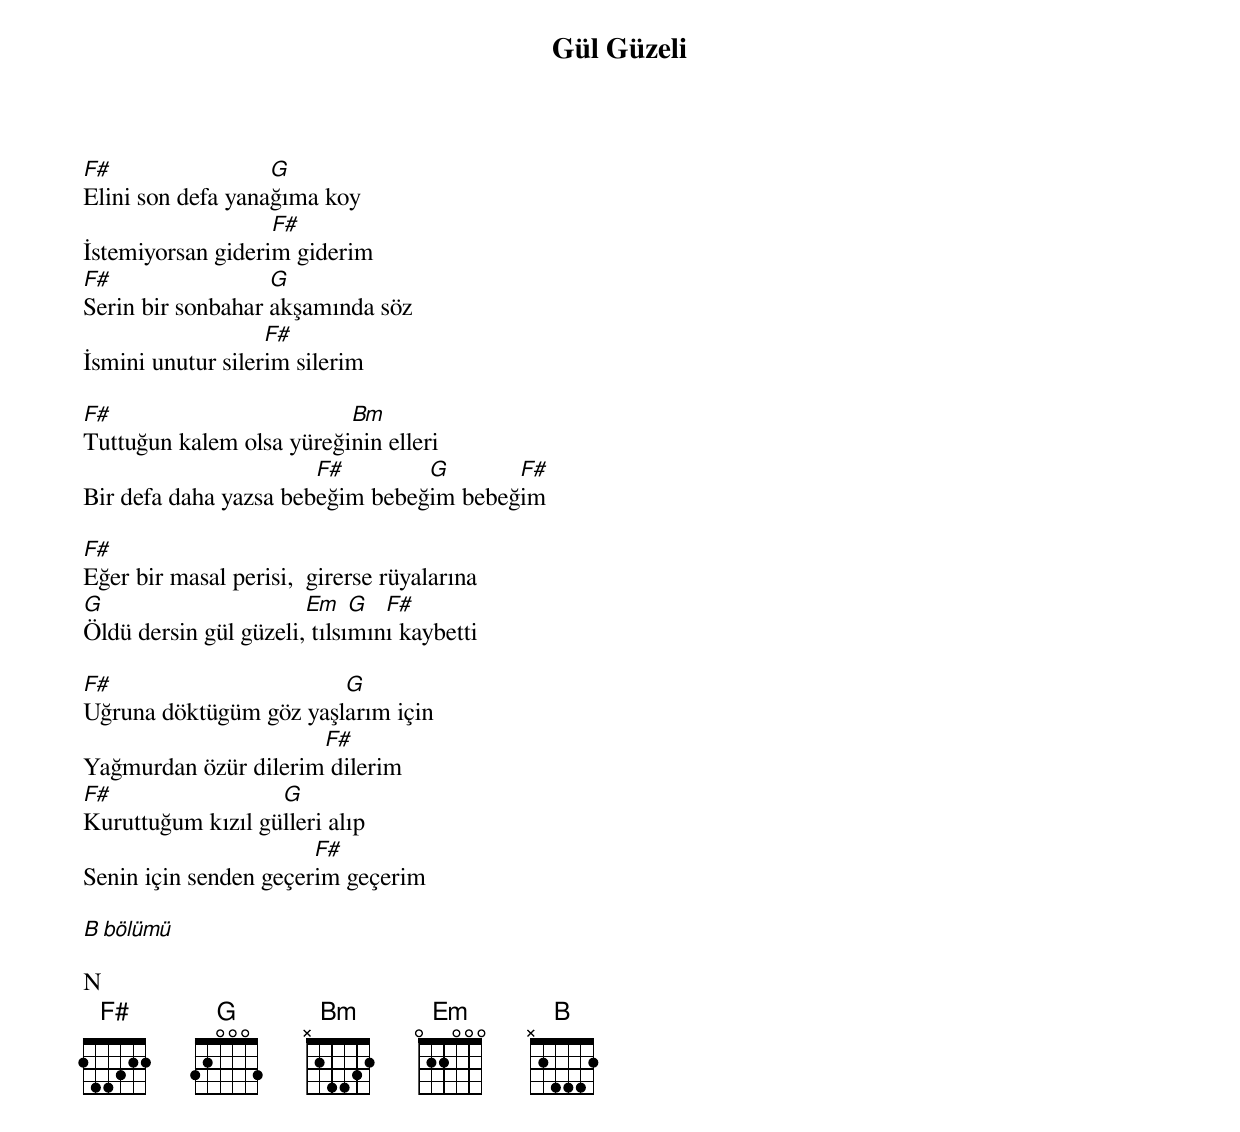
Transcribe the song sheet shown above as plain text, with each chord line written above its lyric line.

{title: Gül Güzeli}
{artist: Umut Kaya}

F#                 G
Elini son defa yanağıma koy
                   F#
İstemiyorsan giderim giderim
F#                 G
Serin bir sonbahar akşamında söz
                   F#
İsmini unutur silerim silerim

F#                        Bm
Tuttuğun kalem olsa yüreğinin elleri
                       F#        G       F#
Bir defa daha yazsa bebeğim bebeğim bebeğim

F#
Eğer bir masal perisi,  girerse rüyalarına
G                      Em    G  F#
Öldü dersin gül güzeli, tılsımını kaybetti

F#                      G
Uğruna döktügüm göz yaşlarım için
                      F#
Yağmurdan özür dilerim dilerim
F#                 G
Kuruttuğum kızıl gülleri alıp
                       F#
Senin için senden geçerim geçerim

B bölümü

N
